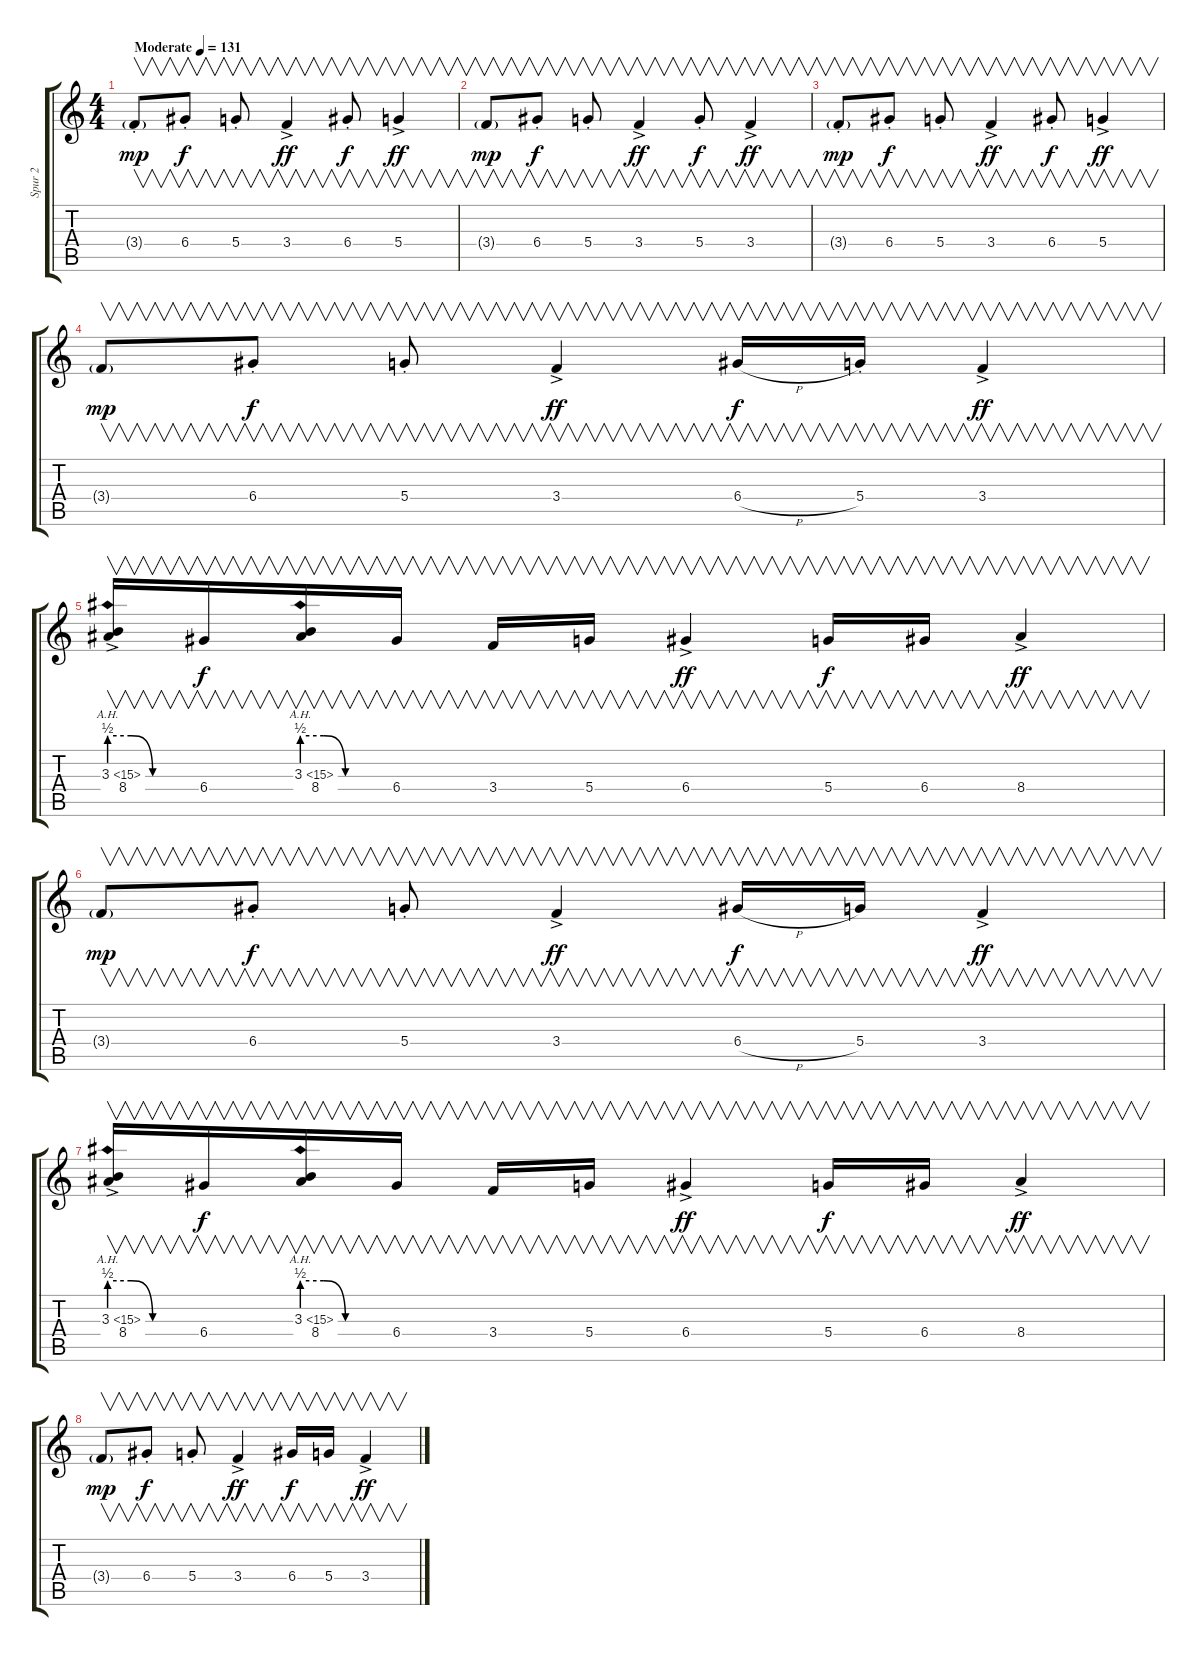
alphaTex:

\track ("Spur 2" "Spur 2") {instrument electricguitarjazz}
\staff {score tabs}
\tuning (E4 B3 G3 D3 A2 E2) {hide}
\ts (4 4)
\tempo (131 "Moderate")
\clef g2
\ks c
3.4{g st}.8{v dy mp instrument electricguitarjazz} 6.4{st}.8{v dy f} 5.4{st}.8{v} 3.4{ac}.4{v dy ff} 6.4{st}.8{v dy f} 5.4{ac}.4{v dy ff} |
3.4{g}.8{v dy mp} 6.4{st}.8{v dy f} 5.4{st}.8{v} 3.4{ac}.4{v dy ff} 5.4{st}.8{v dy f} 3.4{ac}.4{v dy ff} |
3.4{g st}.8{v dy mp} 6.4{st}.8{v dy f} 5.4{st}.8{v} 3.4{ac}.4{v dy ff} 6.4{st}.8{v dy f} 5.4{ac}.4{v dy ff} |
3.4{g}.8{v dy mp} 6.4{st}.8{v dy f} 5.4{st}.8{v} 3.4{ac}.4{v dy ff} 6.4{h}.16{v dy f} 5.4{st}.16{v} 3.4{ac}.4{v dy ff} |
(3.3{ah 12} 8.4{be (custom 0 2 15 2 30 0 60 0) ac}).16{v} 6.4.16{v dy f} (3.3{ah 12} 8.4{be (custom 0 2 15 2 30 0 60 0)}).16{v} 6.4.16{v} 3.4.16{v} 5.4.16{v} 6.4{ac}.4{v dy ff} 5.4.16{v dy f} 6.4.16{v} 8.4{ac}.4{v dy ff} |
3.4{g}.8{v dy mp} 6.4{st}.8{v dy f} 5.4{st}.8{v} 3.4{ac}.4{v dy ff} 6.4{h}.16{v dy f} 5.4.16{v} 3.4{ac}.4{v dy ff} |
(3.3{ah 12} 8.4{be (custom 0 2 15 2 30 0 60 0) ac}).16{v} 6.4.16{v dy f} (3.3{ah 12} 8.4{be (custom 0 2 15 2 30 0 60 0)}).16{v} 6.4.16{v} 3.4.16{v} 5.4.16{v} 6.4{ac}.4{v dy ff} 5.4.16{v dy f} 6.4.16{v} 8.4{ac}.4{v dy ff} |
3.4{g}.8{v dy mp} 6.4{st}.8{v dy f} 5.4{st}.8{v} 3.4{ac}.4{v dy ff} 6.4.16{v dy f} 5.4.16{v} 3.4{ac}.4{v dy ff}
